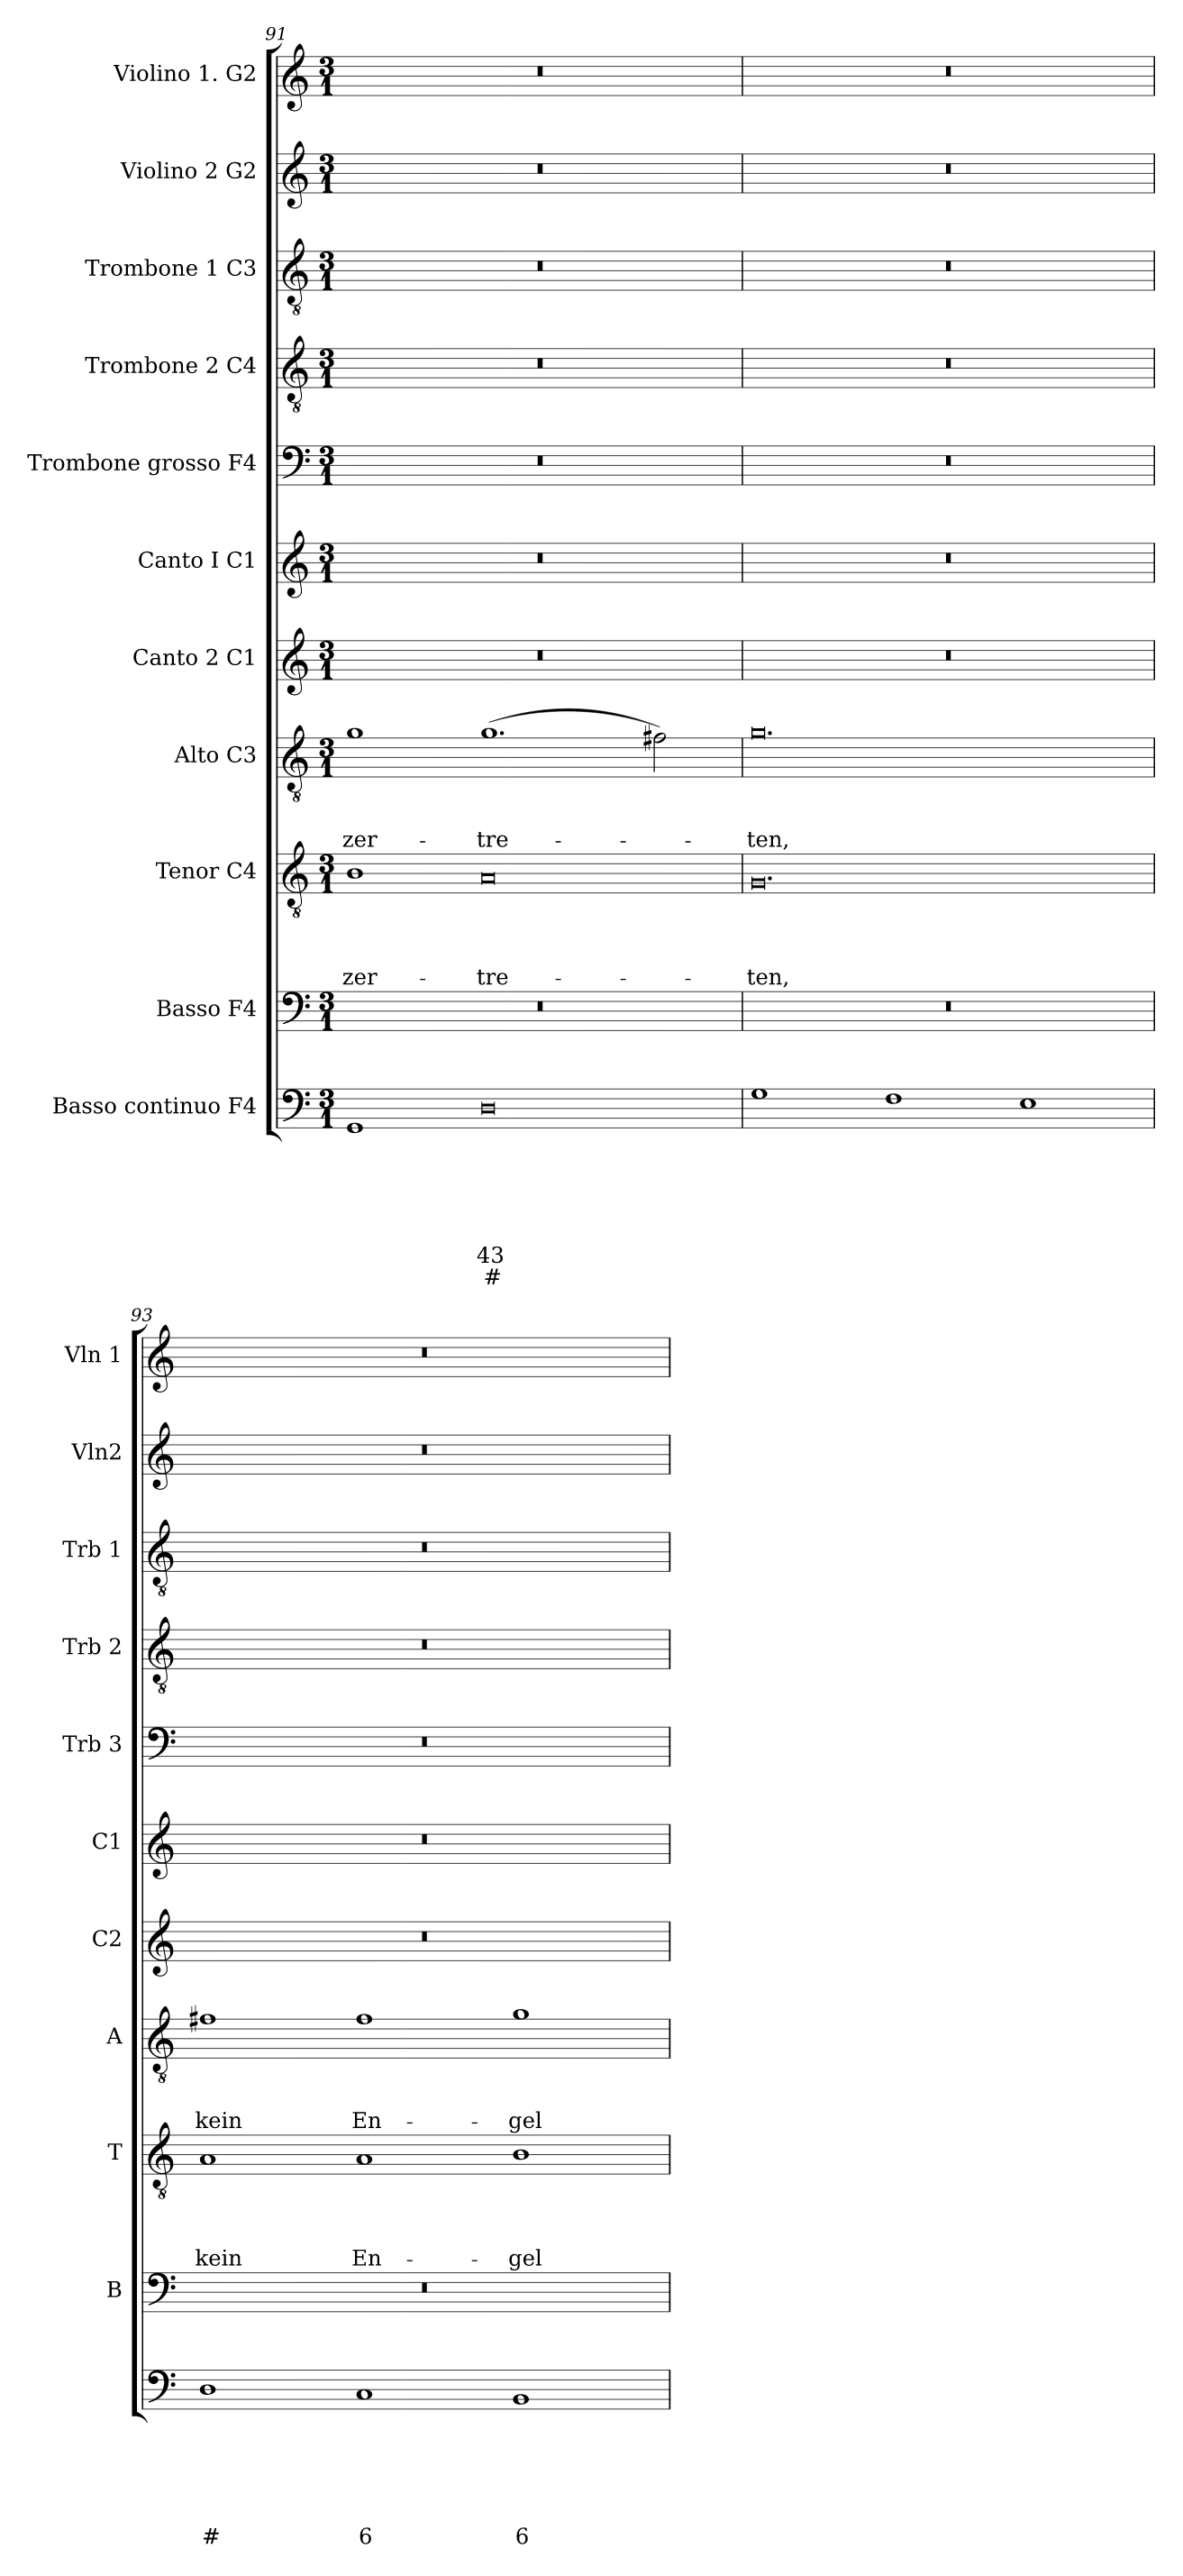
**kern	**text	**text	**text	**text	**text	**text	**text	**kern	**kern	**text	**text	**text	**text	**kern	**text	**text	**text	**kern	**kern	**kern	**kern	**kern	**kern	**kern
*part11	*part11	*part11	*part11	*part11	*part11	*part11	*part11	*part10	*part9	*part9	*part9	*part9	*part9	*part8	*part8	*part8	*part8	*part7	*part6	*part5	*part4	*part3	*part2	*part1
*staff11	*staff11	*staff11	*staff11	*staff11	*staff11	*staff11	*staff11	*staff10	*staff9	*staff9	*staff9	*staff9	*staff9	*staff8	*staff8	*staff8	*staff8	*staff7	*staff6	*staff5	*staff4	*staff3	*staff2	*staff1
*I"Basso continuo F4	*	*	*	*	*	*	*	*I"Basso F4	*I"Tenor C4	*	*	*	*	*I"Alto C3	*	*	*	*I"Canto 2 C1	*I"Canto I C1	*I"Trombone grosso F4	*I"Trombone 2 C4	*I"Trombone 1 C3	*I"Violino 2 G2	*I"Violino 1. G2
*	*	*	*	*	*	*	*	*I'B	*I'T	*	*	*	*	*I'A	*	*	*	*I'C2	*I'C1	*I'Trb 3	*I'Trb 2	*I'Trb 1	*I'Vln2	*I'Vln 1
*clefF4	*	*	*	*	*	*	*	*clefF4	*clefGv2	*	*	*	*	*clefGv2	*	*	*	*clefG2	*clefG2	*clefF4	*clefGv2	*clefGv2	*clefG2	*clefG2
*k[]	*	*	*	*	*	*	*	*k[]	*k[]	*	*	*	*	*k[]	*	*	*	*k[]	*k[]	*k[]	*k[]	*k[]	*k[]	*k[]
*C:	*	*	*	*	*	*	*	*C:	*C:	*	*	*	*	*C:	*	*	*	*C:	*C:	*C:	*C:	*C:	*C:	*C:
*M3/1	*	*	*	*	*	*	*	*M3/1	*M3/1	*	*	*	*	*M3/1	*	*	*	*M3/1	*M3/1	*M3/1	*M3/1	*M3/1	*M3/1	*M3/1
=91	=91	=91	=91	=91	=91	=91	=91	=91	=91	=91	=91	=91	=91	=91	=91	=91	=91	=91	=91	=91	=91	=91	=91	=91
!	!	!	!	!	!	!	!	!	!	!	!	!	!LO:LY:b	!	!	!	!LO:LY:b	!	!	!	!	!	!	!
1GG	.	.	.	.	.	.	.	0.r	1B	.	.	.	zer-	1g	.	.	zer-	0.r	0.r	0.r	0.r	0.r	0.r	0.r
!	!	!	!	!	!	!LO:LY:b	!LO:LY:b	!	!	!	!	!	!LO:LY:b	!	!	!	!LO:LY:b	!	!	!	!	!	!	!
0D	.	.	.	.	.	43	#	.	0A	.	.	.	-tre-	(>1.g	.	.	-tre-	.	.	.	.	.	.	.
.	.	.	.	.	.	.	.	.	.	.	.	.	.	2f#X\)	.	.	.	.	.	.	.	.	.	.
=92	=92	=92	=92	=92	=92	=92	=92	=92	=92	=92	=92	=92	=92	=92	=92	=92	=92	=92	=92	=92	=92	=92	=92	=92
!	!	!	!	!	!	!	!	!	!	!	!	!	!LO:LY:b	!	!	!	!LO:LY:b	!	!	!	!	!	!	!
1G	.	.	.	.	.	.	.	0.r	0.G	.	.	.	-ten,	0.g	.	.	-ten,	0.r	0.r	0.r	0.r	0.r	0.r	0.r
1F	.	.	.	.	.	.	.	.	.	.	.	.	.	.	.	.	.	.	.	.	.	.	.	.
1E	.	.	.	.	.	.	.	.	.	.	.	.	.	.	.	.	.	.	.	.	.	.	.	.
=93	=93	=93	=93	=93	=93	=93	=93	=93	=93	=93	=93	=93	=93	=93	=93	=93	=93	=93	=93	=93	=93	=93	=93	=93
!	!	!	!	!	!	!LO:LY:b	!	!	!	!	!	!	!LO:LY:b	!	!	!	!LO:LY:b	!	!	!	!	!	!	!
1D	.	.	.	.	.	#	.	0.r	1A	.	.	.	kein	1f#X	.	.	kein	0.r	0.r	0.r	0.r	0.r	0.r	0.r
!	!	!	!	!	!	!LO:LY:b	!	!	!	!	!	!	!LO:LY:b	!	!	!	!LO:LY:b	!	!	!	!	!	!	!
1C	.	.	.	.	.	6	.	.	1A	.	.	.	En-	1f#	.	.	En-	.	.	.	.	.	.	.
!	!	!	!	!	!	!LO:LY:b	!	!	!	!	!	!	!LO:LY:b	!	!	!	!LO:LY:b	!	!	!	!	!	!	!
1BB	.	.	.	.	.	6	.	.	1B	.	.	.	-gel	1g	.	.	-gel	.	.	.	.	.	.	.
=	=	=	=	=	=	=	=	=	=	=	=	=	=	=	=	=	=	=	=	=	=	=	=	=
*-	*-	*-	*-	*-	*-	*-	*-	*-	*-	*-	*-	*-	*-	*-	*-	*-	*-	*-	*-	*-	*-	*-	*-	*-
